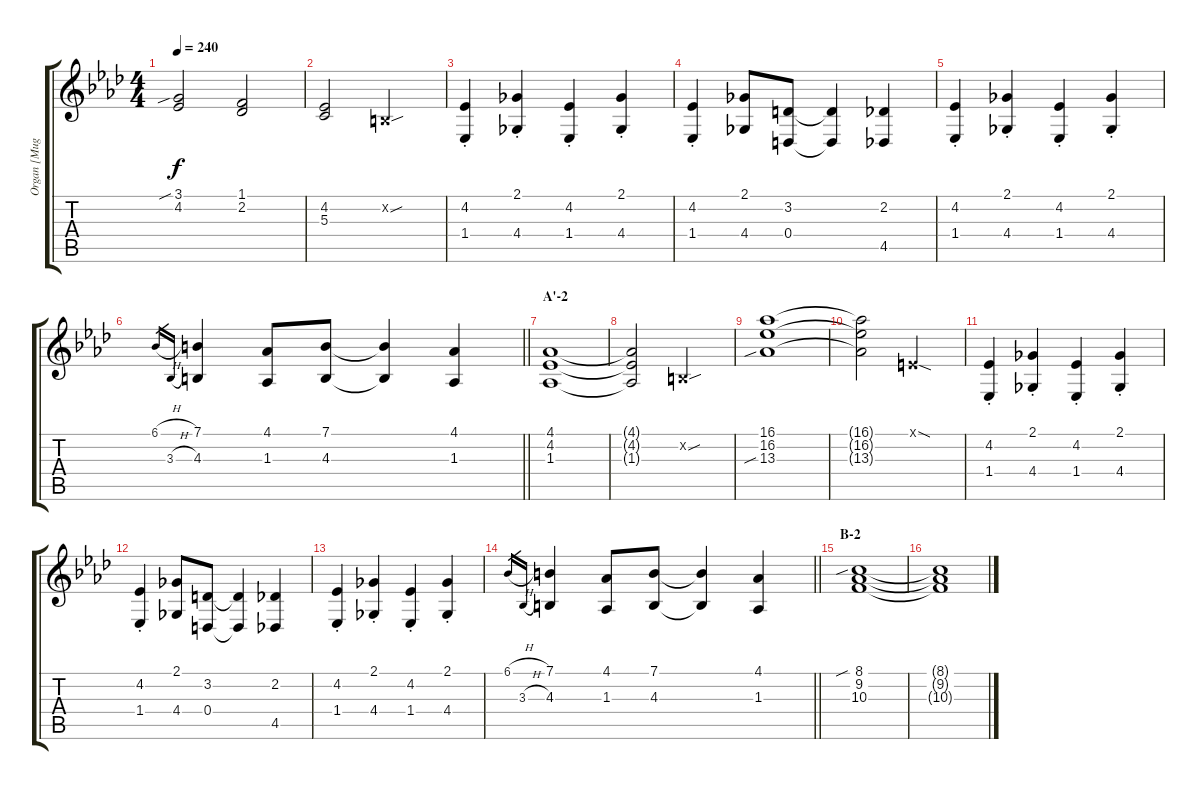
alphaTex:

\track ("Organ [Mugi]" "Organ [Mug") {instrument rockorgan}
\staff {score tabs}
\tuning (E4 B3 G3 D3 A2 E2) {hide}
\ts (4 4)
\tempo 240
\clef g2
\ks ab
(3.1{sib} 4.2).2{dy f} (1.1 2.2).2 |
(4.2 5.3).2 0.2{sou x}.2 |
(4.2{st} 1.4{st}).4 (2.1{st} 4.4{st}).4 (4.2{st} 1.4{st}).4 (2.1{st} 4.4{st}).4 |
(4.2{st} 1.4{st}).4 (2.1 4.4).8 (3.2 0.4).8 (3.2{t} 0.4{t}).4 (2.2 4.5).4 |
(4.2{st} 1.4{st}).4 (2.1{st} 4.4{st}).4 (4.2{st} 1.4{st}).4 (2.1{st} 4.4{st}).4 |
\barLineRight lightlight
6.1{h}.16{gr} 3.3{h}.16{gr} (7.1 4.3).4 (4.1 1.3).8 (7.1 4.3).8 (7.1{t} 4.3{t}).4 (4.1 1.3).4 |
\section ("" "A'-2")
(4.1 4.2 1.3).1 |
(4.1{t} 4.2{t} 1.3{t}).2 0.2{sou x}.2 |
(16.1 16.2 13.3{sib}).1 |
(16.1{t} 16.2{t} 13.3{t}).2 0.1{sod x}.2 |
(4.2{st} 1.4{st}).4 (2.1{st} 4.4{st}).4 (4.2{st} 1.4{st}).4 (2.1{st} 4.4{st}).4 |
(4.2{st} 1.4{st}).4 (2.1 4.4).8 (3.2 0.4).8 (3.2{t} 0.4{t}).4 (2.2 4.5).4 |
(4.2{st} 1.4{st}).4 (2.1{st} 4.4{st}).4 (4.2{st} 1.4{st}).4 (2.1{st} 4.4{st}).4 |
\barLineRight lightlight
6.1{h}.16{gr} 3.3{h}.16{gr} (7.1 4.3).4 (4.1 1.3).8 (7.1 4.3).8 (7.1{t} 4.3{t}).4 (4.1 1.3).4 |
\section ("" "B-2")
(8.1{sib} 9.2 10.3).1 |
(8.1{t} 9.2{t} 10.3{t}).1
